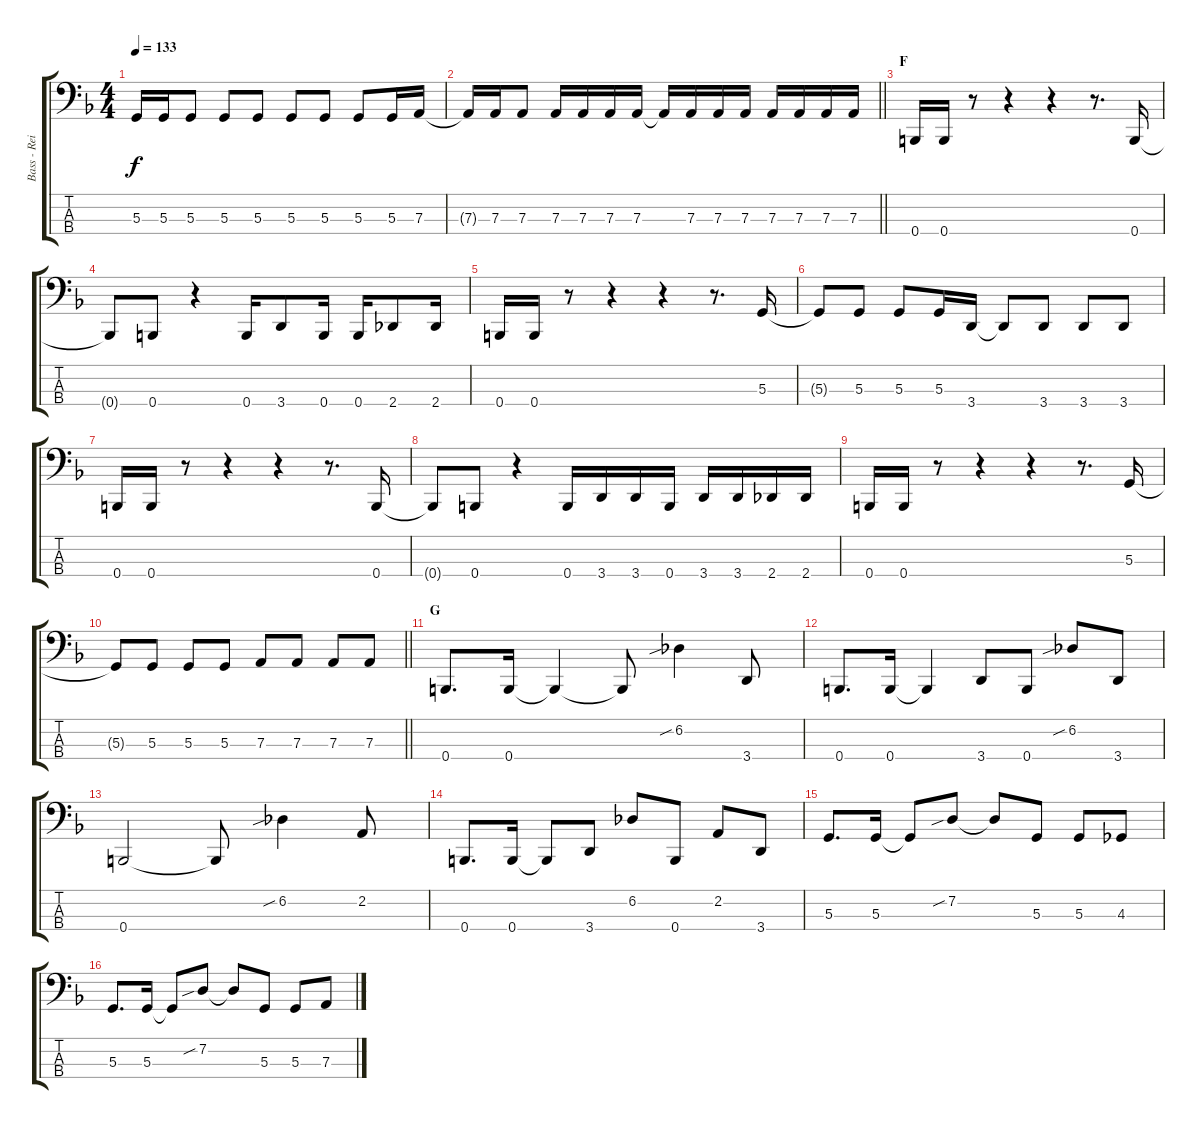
\track ("Bass - Reita" "Bass - Rei") {instrument electricbasspick}
\staff {score tabs}
\tuning (C2 G1 D1 B0) {hide}
\ts (4 4)
\tempo 133
\clef f4
\ks f
5.3{t}.16{dy f} 5.3.16 5.3.8 5.3.8 5.3.8 5.3.8 5.3.8 5.3.8 5.3.16 7.3.16 |
\barLineRight lightlight
7.3{t}.16 7.3.16 7.3.8 7.3.16 7.3.16 7.3.16 7.3.16 7.3{t}.16 7.3.16 7.3.16 7.3.16 7.3.16 7.3.16 7.3.16 7.3.16 |
\section ("" "F")
0.4.16 0.4.16 r.8 r.4 r.4 r.8{d} 0.4.16 |
0.4{t}.8 0.4.8 r.4 0.4.16 3.4.8 0.4.16 0.4.16 2.4.8 2.4.16 |
0.4.16 0.4.16 r.8 r.4 r.4 r.8{d} 5.3.16 |
5.3{t}.8 5.3.8 5.3.8 5.3.16 3.4.16 3.4{t}.8 3.4.8 3.4.8 3.4.8 |
0.4.16 0.4.16 r.8 r.4 r.4 r.8{d} 0.4.16 |
0.4{t}.8 0.4.8 r.4 0.4.16 3.4.16 3.4.16 0.4.16 3.4.16 3.4.16 2.4.16 2.4.16 |
0.4.16 0.4.16 r.8 r.4 r.4 r.8{d} 5.3.16 |
\barLineRight lightlight
5.3{t}.8 5.3.8 5.3.8 5.3.8 7.3.8 7.3.8 7.3.8 7.3.8 |
\section ("" "G")
0.4.8{d} 0.4.16 0.4{t}.4 0.4{t}.8 6.2{sib}.4 3.4.8 |
0.4.8{d} 0.4.16 0.4{t}.4 3.4.8 0.4.8 6.2{sib}.8 3.4.8 |
0.4.2 0.4{t}.8 6.2{sib}.4 2.2.8 |
0.4.8{d} 0.4.16 0.4{t}.8 3.4.8 6.2.8 0.4.8 2.2.8 3.4.8 |
5.3.8{d} 5.3.16 5.3{t}.8 7.2{sib}.8 7.2{t}.8 5.3.8 5.3.8 4.3.8 |
5.3.8{d} 5.3.16 5.3{t}.8 7.2{sib}.8 7.2{t}.8 5.3.8 5.3.8 7.3.8
